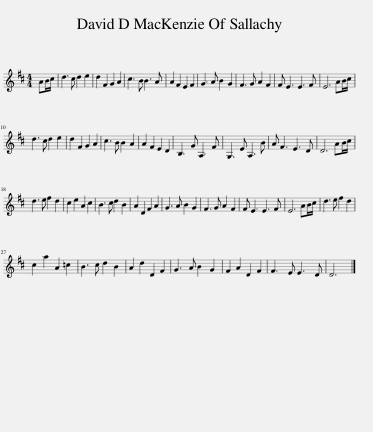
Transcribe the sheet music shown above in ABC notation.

X:1
L:1/8
M:4/4
I:linebreak $
K:D
V:1 treble
V:1
 AB/c/ | d3 c d2 e2 | d2 F2 G2 A2 | c3 B B3 A | A2 F2 E2 F2 | %5
 G3 A B2 G2 | F3 G A2 F2 | F E3 E3 F | E6 AB/c/ |$ d3 c d2 e2 | %10
 d2 F2 G2 A2 | c3 B B2 A2 | A2 F2 E2 D2 | B,3 G A,3 F | G,3 E A,3 B | %15
 A F3 E3 D | D6 AB/c/ |$ d3 e f2 d2 | c2 e2 A2 c2 | B3 c d2 B2 | %20
 A2 D2 F2 A2 | G3 A B2 G2 | F3 G A2 F2 | F E3 E3 F | E6 AB/c/ | %25
 d3 e f2 d2 |$ c2 a2 A2 =c2 | B3 c d2 B2 | A2 d2 D2 F2 | G3 A B2 G2 | %30
 F2 A2 D2 F2 | F3 E E3 D | D6 |] %33
